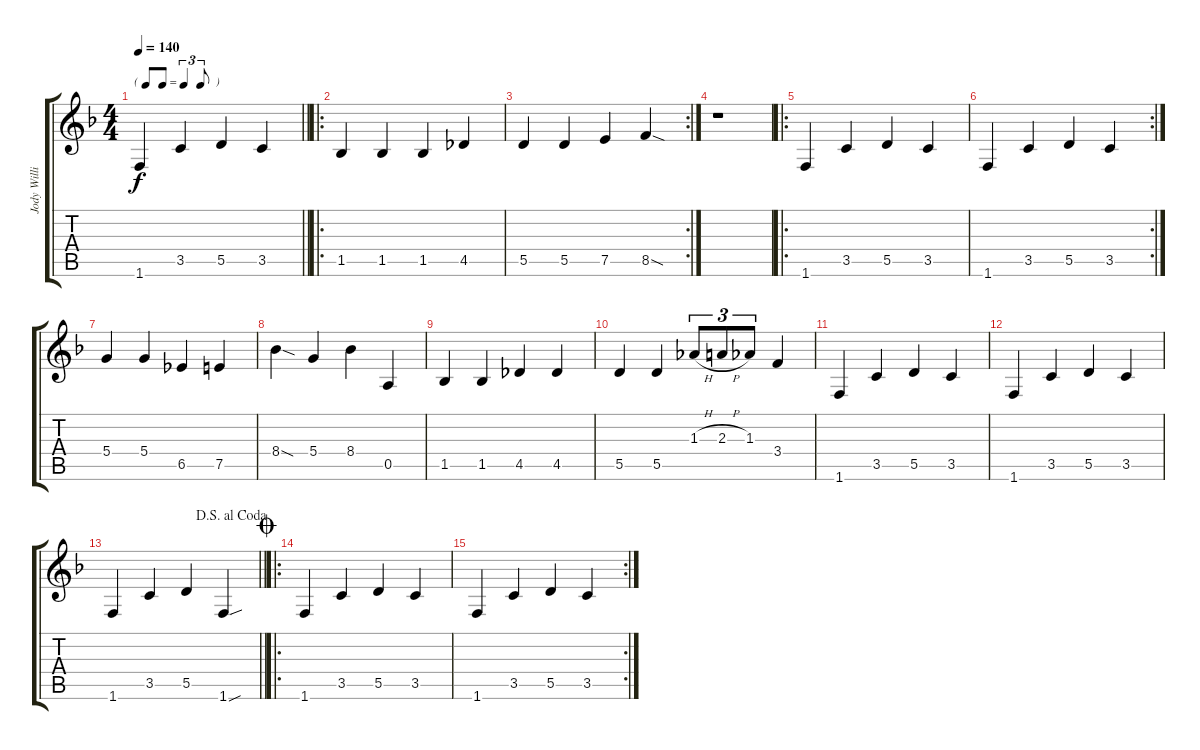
\track ("Jody Williams - Electric Guitar" "Jody Willi") {instrument overdrivenguitar}
\staff {score tabs}
\tuning (E4 B3 G3 D3 A2 E2) {hide}
\ts (4 4)
\tf triplet8th
\tempo 140
\clef g2
\barLineRight lightlight
\ks f
1.6.4{dy f} 3.5.4 5.5.4 3.5.4 |
\ro
1.5.4 1.5.4 1.5.4 4.5.4 |
\rc 2
5.5.4 5.5.4 7.5.4 8.5{sod}.4 |
r.1 |
\ro
1.6.4 3.5.4 5.5.4 3.5.4 |
\rc 2
1.6.4 3.5.4 5.5.4 3.5.4 |
5.4.4 5.4.4 6.5.4 7.5.4 |
8.4{sod}.4 5.4.4 8.4.4 0.5.4 |
1.5.4 1.5.4 4.5.4 4.5.4 |
5.5.4 5.5.4 1.3{h}.8{tu (3 2)} 2.3{h}.8{tu (3 2)} 1.3.8{tu (3 2)} 3.4.4 |
1.6.4 3.5.4 5.5.4 3.5.4 |
1.6.4 3.5.4 5.5.4 3.5.4 |
\jump dalsegnoalcoda
\barLineRight lightlight
1.6.4 3.5.4 5.5.4 1.6{sou}.4 |
\ro
\jump coda
1.6.4 3.5.4 5.5.4 3.5.4 |
\rc 2
1.6.4 3.5.4 5.5.4 3.5.4
